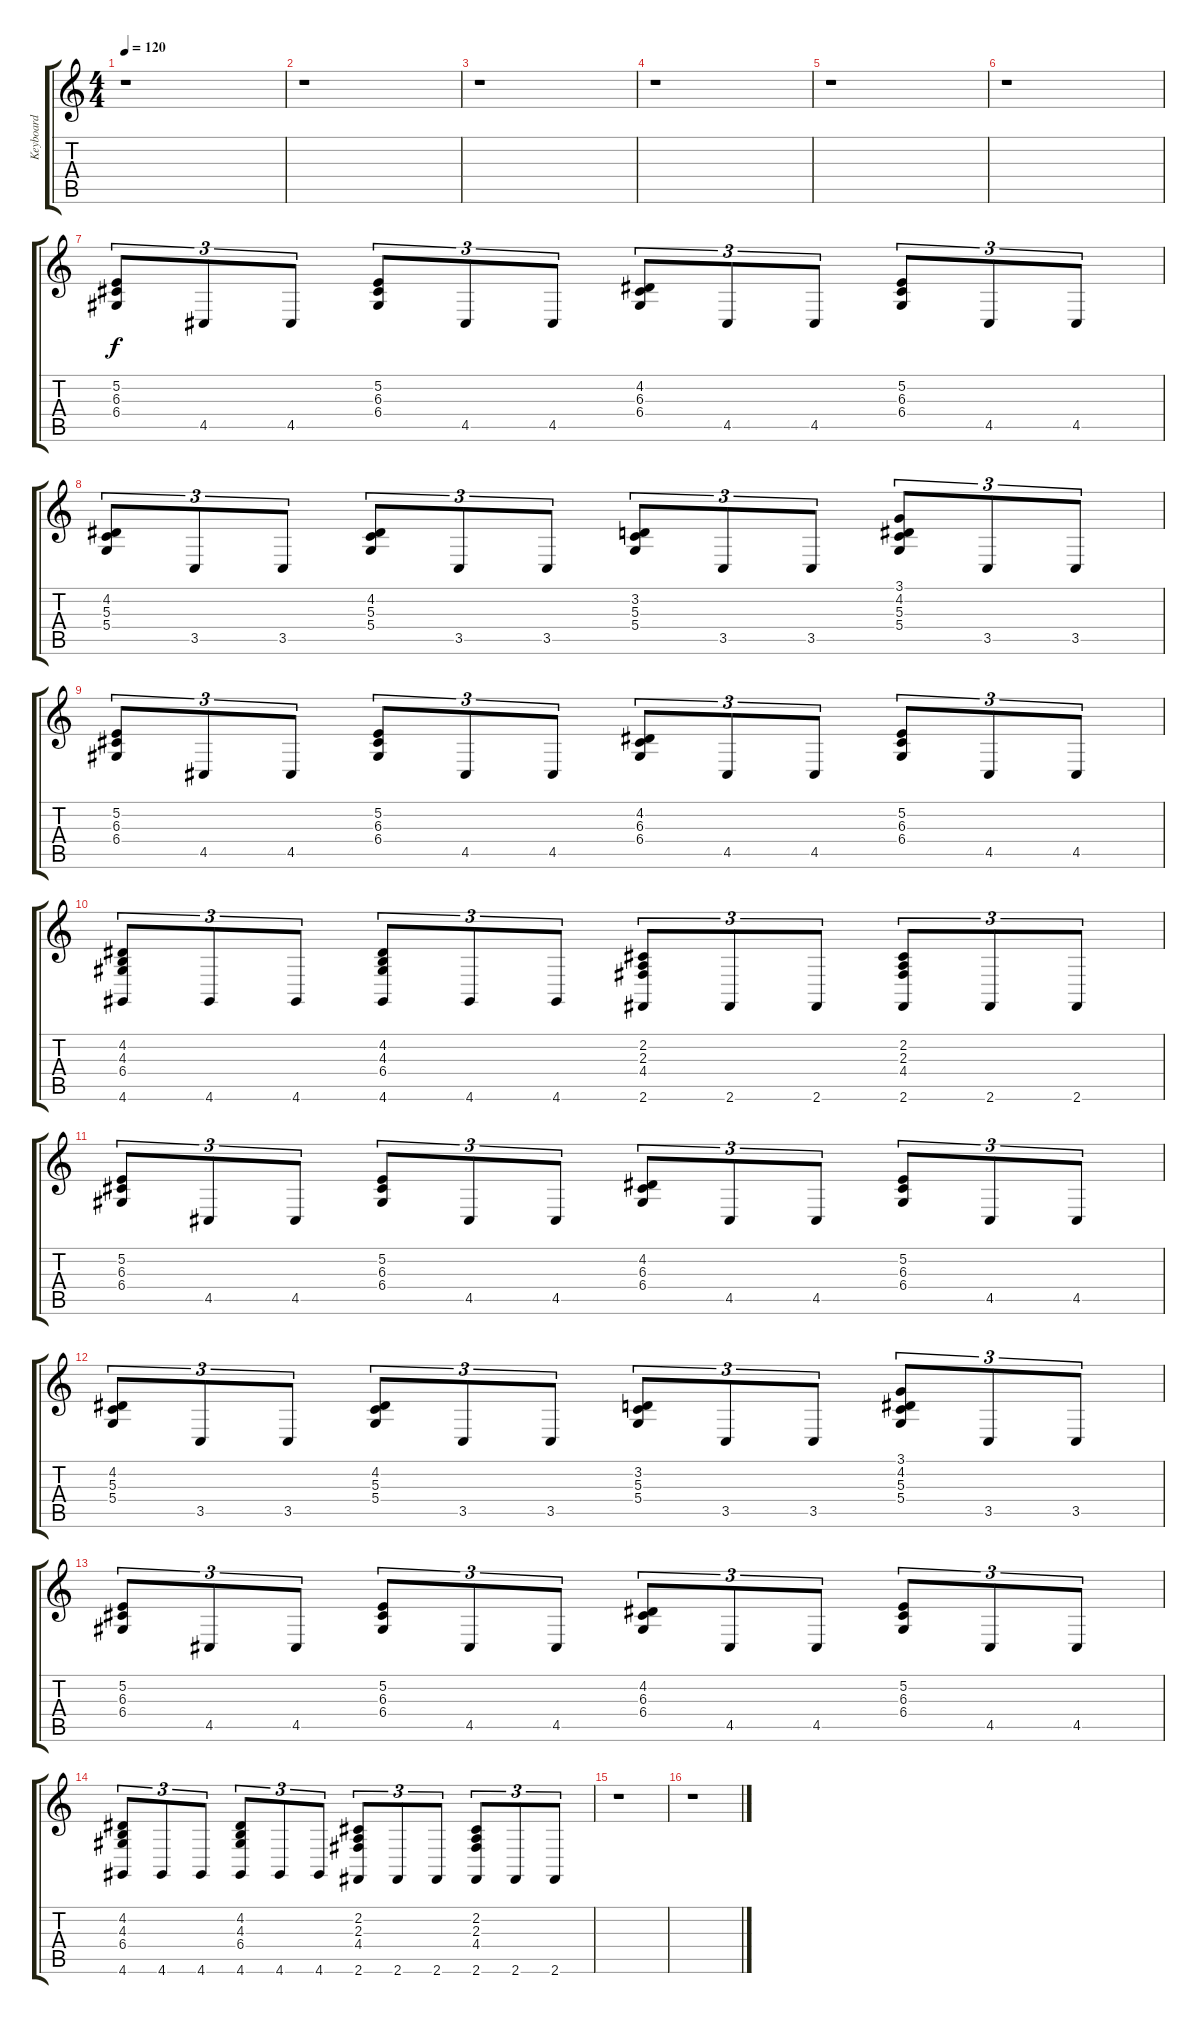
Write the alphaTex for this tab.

\track ("Keyboard" "Keyboard") {instrument stringensemble2}
\staff {score tabs}
\tuning (E4 B3 G3 D3 A2 E2) {hide}
\ts (4 4)
\tempo 120
\clef g2
\ks c
r.1{dy f} |
r.1 |
r.1 |
r.1 |
r.1 |
r.1 |
(5.2 6.3 6.4).8{tu (3 2) volume 13 instrument stringensemble1} 4.5.8{tu (3 2)} 4.5.8{tu (3 2)} (5.2 6.3 6.4).8{tu (3 2)} 4.5.8{tu (3 2)} 4.5.8{tu (3 2)} (4.2 6.3 6.4).8{tu (3 2)} 4.5.8{tu (3 2)} 4.5.8{tu (3 2)} (5.2 6.3 6.4).8{tu (3 2)} 4.5.8{tu (3 2)} 4.5.8{tu (3 2)} |
(4.2 5.3 5.4).8{tu (3 2)} 3.5.8{tu (3 2)} 3.5.8{tu (3 2)} (4.2 5.3 5.4).8{tu (3 2)} 3.5.8{tu (3 2)} 3.5.8{tu (3 2)} (3.2 5.3 5.4).8{tu (3 2)} 3.5.8{tu (3 2)} 3.5.8{tu (3 2)} (3.1 4.2 5.3 5.4).8{tu (3 2)} 3.5.8{tu (3 2)} 3.5.8{tu (3 2)} |
(5.2 6.3 6.4).8{tu (3 2)} 4.5.8{tu (3 2)} 4.5.8{tu (3 2)} (5.2 6.3 6.4).8{tu (3 2)} 4.5.8{tu (3 2)} 4.5.8{tu (3 2)} (4.2 6.3 6.4).8{tu (3 2)} 4.5.8{tu (3 2)} 4.5.8{tu (3 2)} (5.2 6.3 6.4).8{tu (3 2)} 4.5.8{tu (3 2)} 4.5.8{tu (3 2)} |
(4.2 4.3 6.4 4.6).8{tu (3 2)} 4.6.8{tu (3 2)} 4.6.8{tu (3 2)} (4.2 4.3 6.4 4.6).8{tu (3 2)} 4.6.8{tu (3 2)} 4.6.8{tu (3 2)} (2.2 2.3 4.4 2.6).8{tu (3 2)} 2.6.8{tu (3 2)} 2.6.8{tu (3 2)} (2.2 2.3 4.4 2.6).8{tu (3 2)} 2.6.8{tu (3 2)} 2.6.8{tu (3 2)} |
(5.2 6.3 6.4).8{tu (3 2) volume 13 instrument stringensemble1} 4.5.8{tu (3 2)} 4.5.8{tu (3 2)} (5.2 6.3 6.4).8{tu (3 2)} 4.5.8{tu (3 2)} 4.5.8{tu (3 2)} (4.2 6.3 6.4).8{tu (3 2)} 4.5.8{tu (3 2)} 4.5.8{tu (3 2)} (5.2 6.3 6.4).8{tu (3 2)} 4.5.8{tu (3 2)} 4.5.8{tu (3 2)} |
(4.2 5.3 5.4).8{tu (3 2)} 3.5.8{tu (3 2)} 3.5.8{tu (3 2)} (4.2 5.3 5.4).8{tu (3 2)} 3.5.8{tu (3 2)} 3.5.8{tu (3 2)} (3.2 5.3 5.4).8{tu (3 2)} 3.5.8{tu (3 2)} 3.5.8{tu (3 2)} (3.1 4.2 5.3 5.4).8{tu (3 2)} 3.5.8{tu (3 2)} 3.5.8{tu (3 2)} |
(5.2 6.3 6.4).8{tu (3 2)} 4.5.8{tu (3 2)} 4.5.8{tu (3 2)} (5.2 6.3 6.4).8{tu (3 2)} 4.5.8{tu (3 2)} 4.5.8{tu (3 2)} (4.2 6.3 6.4).8{tu (3 2)} 4.5.8{tu (3 2)} 4.5.8{tu (3 2)} (5.2 6.3 6.4).8{tu (3 2)} 4.5.8{tu (3 2)} 4.5.8{tu (3 2)} |
(4.2 4.3 6.4 4.6).8{tu (3 2)} 4.6.8{tu (3 2)} 4.6.8{tu (3 2)} (4.2 4.3 6.4 4.6).8{tu (3 2)} 4.6.8{tu (3 2)} 4.6.8{tu (3 2)} (2.2 2.3 4.4 2.6).8{tu (3 2)} 2.6.8{tu (3 2)} 2.6.8{tu (3 2)} (2.2 2.3 4.4 2.6).8{tu (3 2)} 2.6.8{tu (3 2)} 2.6.8{tu (3 2)} |
r.1 |
r.1
